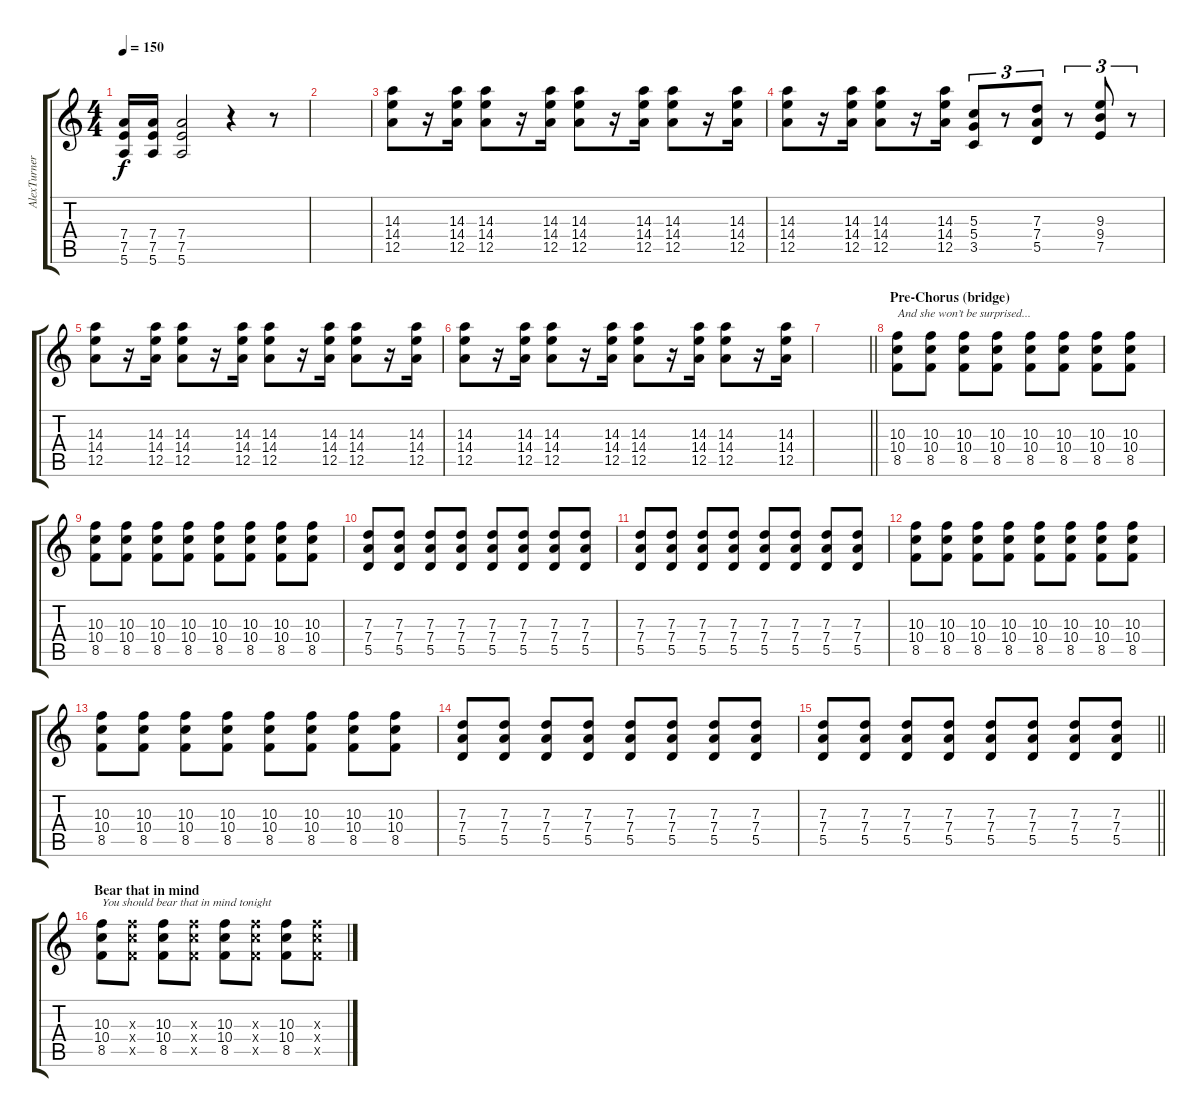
\track ("AlexTurner" "AlexTurner") {instrument overdrivenguitar}
\staff {score tabs}
\tuning (E4 B3 G3 D3 A2 E2) {hide}
\ts (4 4)
\tempo 150
\clef g2
\ks c
(7.4 7.5 5.6).16{dy f} (7.4 7.5 5.6).16 (7.4 7.5 5.6).2 r.4 r.8 |
|
(14.3 14.4 12.5).8{volume 12} r.16 (14.3 14.4 12.5).16 (14.3 14.4 12.5).8 r.16 (14.3 14.4 12.5).16 (14.3 14.4 12.5).8 r.16 (14.3 14.4 12.5).16 (14.3 14.4 12.5).8 r.16 (14.3 14.4 12.5).16 |
(14.3 14.4 12.5).8 r.16 (14.3 14.4 12.5).16 (14.3 14.4 12.5).8 r.16 (14.3 14.4 12.5).16 (5.3 5.4 3.5).8{tu (3 2)} r.8{tu (3 2)} (7.3 7.4 5.5).8{tu (3 2)} r.8{tu (3 2)} (9.3 9.4 7.5).8{tu (3 2)} r.8{tu (3 2)} |
(14.3 14.4 12.5).8{volume 12} r.16 (14.3 14.4 12.5).16 (14.3 14.4 12.5).8 r.16 (14.3 14.4 12.5).16 (14.3 14.4 12.5).8 r.16 (14.3 14.4 12.5).16 (14.3 14.4 12.5).8 r.16 (14.3 14.4 12.5).16 |
(14.3 14.4 12.5).8{volume 12} r.16 (14.3 14.4 12.5).16 (14.3 14.4 12.5).8 r.16 (14.3 14.4 12.5).16 (14.3 14.4 12.5).8 r.16 (14.3 14.4 12.5).16 (14.3 14.4 12.5).8 r.16 (14.3 14.4 12.5).16 |
\barLineRight lightlight
|
\section ("" "Pre-Chorus (bridge)")
(10.3 10.4 8.5).8{txt "And she won’t be surprised..." volume 16} (10.3 10.4 8.5).8 (10.3 10.4 8.5).8 (10.3 10.4 8.5).8 (10.3 10.4 8.5).8 (10.3 10.4 8.5).8 (10.3 10.4 8.5).8 (10.3 10.4 8.5).8 |
(10.3 10.4 8.5).8 (10.3 10.4 8.5).8 (10.3 10.4 8.5).8 (10.3 10.4 8.5).8 (10.3 10.4 8.5).8 (10.3 10.4 8.5).8 (10.3 10.4 8.5).8 (10.3 10.4 8.5).8 |
(7.3 7.4 5.5).8 (7.3 7.4 5.5).8 (7.3 7.4 5.5).8 (7.3 7.4 5.5).8 (7.3 7.4 5.5).8 (7.3 7.4 5.5).8 (7.3 7.4 5.5).8 (7.3 7.4 5.5).8 |
(7.3 7.4 5.5).8 (7.3 7.4 5.5).8 (7.3 7.4 5.5).8 (7.3 7.4 5.5).8 (7.3 7.4 5.5).8 (7.3 7.4 5.5).8 (7.3 7.4 5.5).8 (7.3 7.4 5.5).8 |
(10.3 10.4 8.5).8 (10.3 10.4 8.5).8 (10.3 10.4 8.5).8 (10.3 10.4 8.5).8 (10.3 10.4 8.5).8 (10.3 10.4 8.5).8 (10.3 10.4 8.5).8 (10.3 10.4 8.5).8 |
(10.3 10.4 8.5).8 (10.3 10.4 8.5).8 (10.3 10.4 8.5).8 (10.3 10.4 8.5).8 (10.3 10.4 8.5).8 (10.3 10.4 8.5).8 (10.3 10.4 8.5).8 (10.3 10.4 8.5).8 |
(7.3 7.4 5.5).8 (7.3 7.4 5.5).8 (7.3 7.4 5.5).8 (7.3 7.4 5.5).8 (7.3 7.4 5.5).8 (7.3 7.4 5.5).8 (7.3 7.4 5.5).8 (7.3 7.4 5.5).8 |
\barLineRight lightlight
(7.3 7.4 5.5).8 (7.3 7.4 5.5).8 (7.3 7.4 5.5).8 (7.3 7.4 5.5).8 (7.3 7.4 5.5).8 (7.3 7.4 5.5).8 (7.3 7.4 5.5).8 (7.3 7.4 5.5).8 |
\section ("" "Bear that in mind")
(10.3 10.4 8.5).8{txt "You should bear that in mind tonight"} (10.3{x} 10.4{x} 8.5{x}).8 (10.3 10.4 8.5).8 (10.3{x} 10.4{x} 8.5{x}).8 (10.3 10.4 8.5).8 (10.3{x} 10.4{x} 8.5{x}).8 (10.3 10.4 8.5).8 (10.3{x} 10.4{x} 8.5{x}).8
